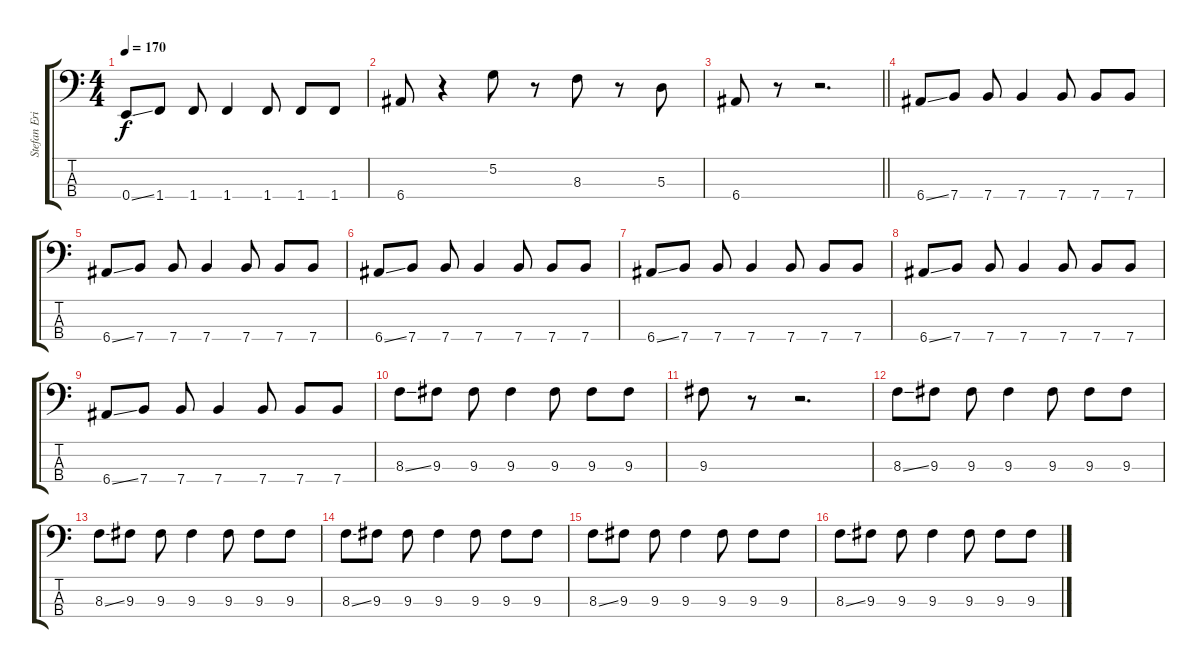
\track ("Stefan Ericsson (Bass)" "Stefan Eri") {instrument electricbassfinger}
\staff {score tabs}
\tuning (G2 D2 A1 E1) {hide}
\ts (4 4)
\tempo 170
\clef f4
\ks c
0.4{ss}.8{dy f} 1.4.8 1.4.8 1.4.4 1.4.8 1.4.8 1.4.8 |
6.4.8 r.4 5.2.8 r.8 8.3.8 r.8 5.3.8 |
\barLineRight lightlight
6.4.8 r.8 r.2{d} |
6.4{ss}.8 7.4.8 7.4.8 7.4.4 7.4.8 7.4.8 7.4.8 |
6.4{ss}.8 7.4.8 7.4.8 7.4.4 7.4.8 7.4.8 7.4.8 |
6.4{ss}.8 7.4.8 7.4.8 7.4.4 7.4.8 7.4.8 7.4.8 |
6.4{ss}.8 7.4.8 7.4.8 7.4.4 7.4.8 7.4.8 7.4.8 |
6.4{ss}.8 7.4.8 7.4.8 7.4.4 7.4.8 7.4.8 7.4.8 |
6.4{ss}.8 7.4.8 7.4.8 7.4.4 7.4.8 7.4.8 7.4.8 |
8.3{ss}.8 9.3.8 9.3.8 9.3.4 9.3.8 9.3.8 9.3.8 |
9.3.8 r.8 r.2{d} |
8.3{ss}.8 9.3.8 9.3.8 9.3.4 9.3.8 9.3.8 9.3.8 |
8.3{ss}.8 9.3.8 9.3.8 9.3.4 9.3.8 9.3.8 9.3.8 |
8.3{ss}.8 9.3.8 9.3.8 9.3.4 9.3.8 9.3.8 9.3.8 |
8.3{ss}.8 9.3.8 9.3.8 9.3.4 9.3.8 9.3.8 9.3.8 |
8.3{ss}.8 9.3.8 9.3.8 9.3.4 9.3.8 9.3.8 9.3.8
